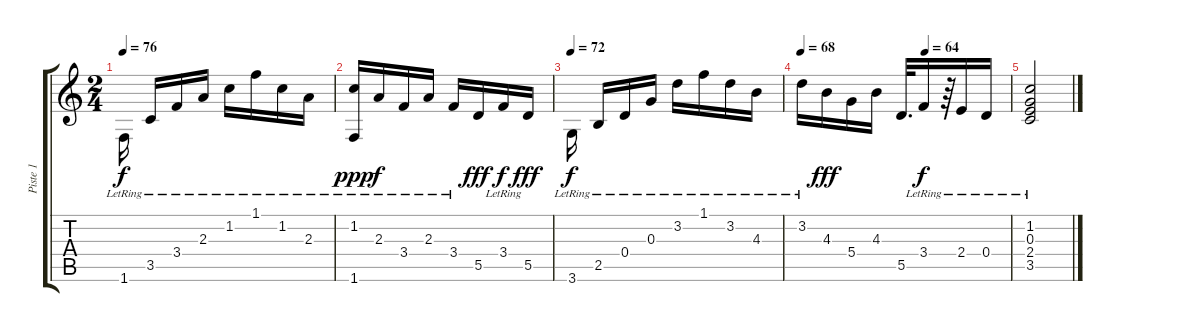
\track ("Piste 1" "Piste 1") {instrument acousticguitarnylon}
\staff {score tabs}
\tuning (E4 B3 G3 D3 A2 E2) {hide}
\ts (2 4)
\tempo 76
\clef g2
\ks c
1.6{lr}.16{dy f beam Down beam split} 3.5{lr}.16 3.4{lr}.16 2.3{lr}.16 1.2{lr}.16 1.1{lr}.16 1.2{lr}.16 2.3{lr}.16 |
(1.2{lr} 1.6).16{dy ppp} 2.3{lr}.16{dy f} 3.4{lr}.16 2.3{lr}.16 3.4{lr}.16 5.5.16{dy fff} 3.4{lr}.16{dy f} 5.5.16{dy fff} |
\tempo 72
3.6{lr}.16{dy f beam Down beam split} 2.5{lr}.16 0.4{lr}.16 0.3{lr}.16 3.2{lr}.16 1.1{lr}.16 3.2{lr}.16 4.3{lr}.16 |
\tempo 68
\tempo (64 0.59375)
3.2{lr}.16 4.3.16{dy fff} 5.4.16 4.3.16 5.5.32{d} 3.4{lr}.16{dy f} r.64 2.4{lr}.16 0.4{lr}.16 |
(1.2{lr} 0.3{lr} 2.4{lr} 3.5{lr}).2{beam Up}
